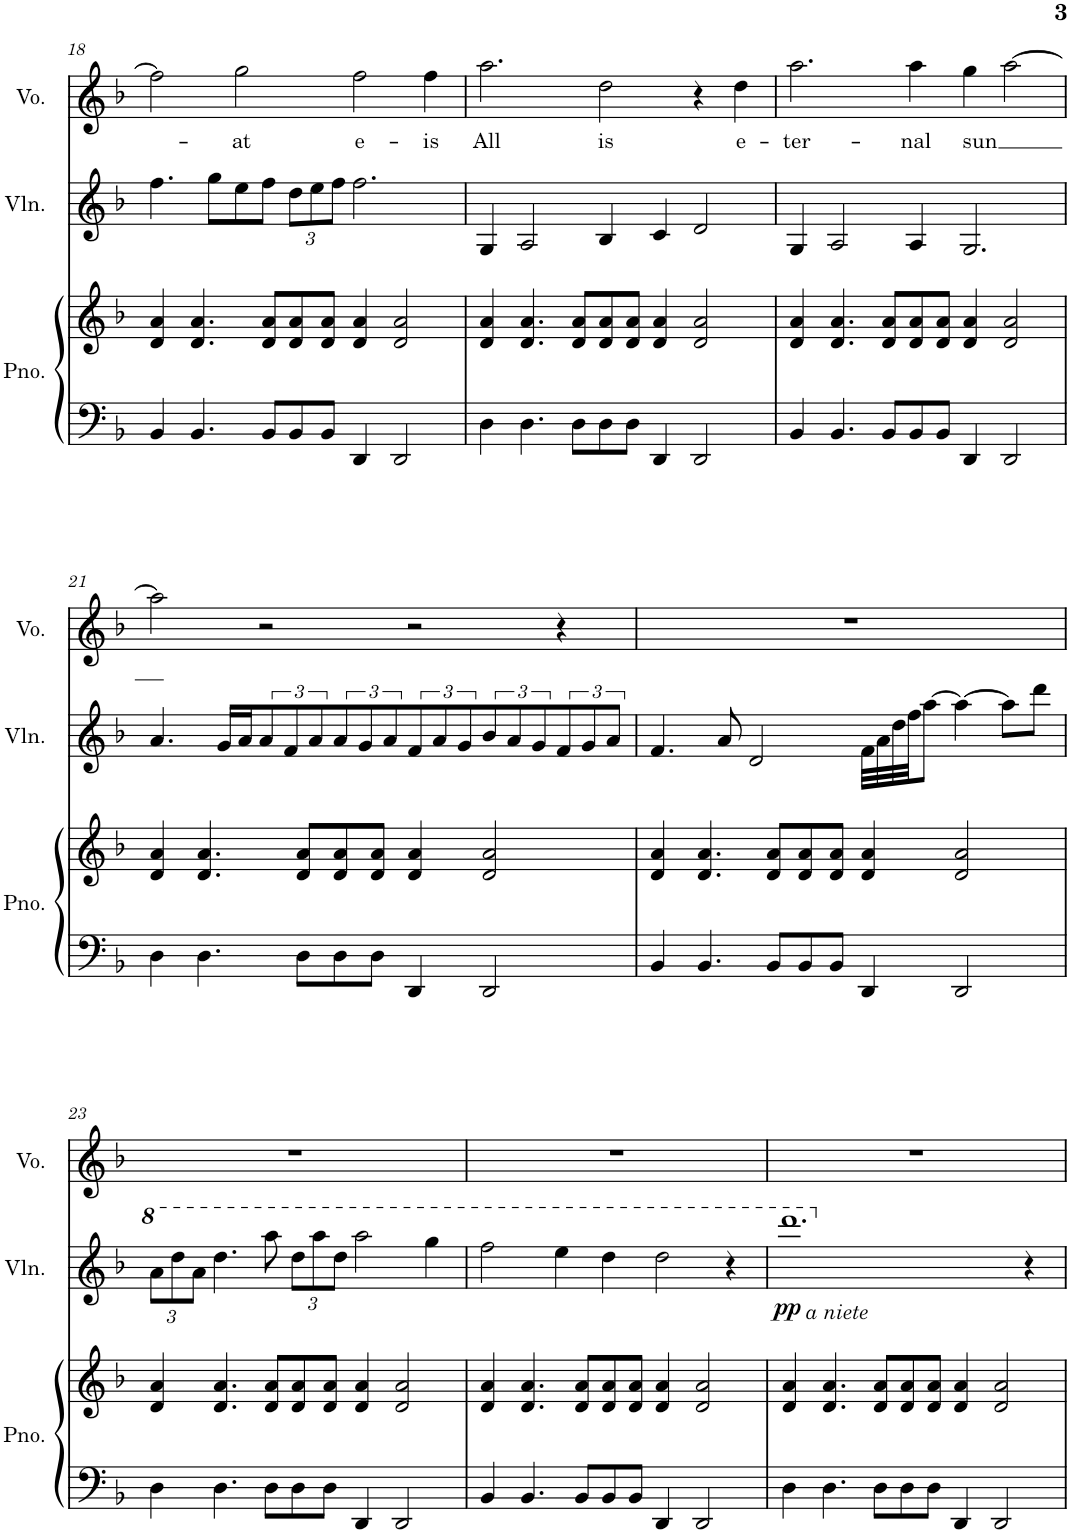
**kern	**kern	**kern	**dynam	**kern	**text
*part3	*part3	*part2	*part2	*part1	*part1
*staff4	*staff3	*staff2	*staff2	*staff1	*staff1
*I"Piano	*	*I"Violin	*	*I"Voice	*
*I'Pno.	*	*I'Vln.	*	*I'Vo.	*
!!LO:PB:g=z
*clefF4	*clefG2	*clefG2	*	*clefG2	*
*k[b-]	*k[b-]	*k[b-]	*	*k[b-]	*
*M7/4	*M7/4	*M7/4	*	*M7/4	*
=18	=18	=18	=18	=18	=18
4BB-/	4d/ 4a/	4.ff\	.	2ff\]	.
4.BB-/	4.d/ 4.a/	.	.	.	.
.	.	8gg\L	.	.	.
!	!	!	!	!	!LO:LY:b
.	.	8ee\	.	2gg\	-at
8BB-/L	8d/ 8a/L	8ff\J	.	.	.
*	*	*Xbrackettup	*	*	*
8BB-/	8d/ 8a/	12dd\L	.	.	.
.	.	12ee\	.	.	.
8BB-/J	8d/ 8a/J	.	.	.	.
.	.	12ff\J	.	.	.
!	!	!	!	!	!LO:LY:b
4DD/	4d/ 4a/	2.ff\	.	2ff\	e-
2DD/	2d/ 2a/	.	.	.	.
!	!	!	!	!	!LO:LY:b
.	.	.	.	4ff\	-is
=19	=19	=19	=19	=19	=19
!	!	!	!	!	!LO:LY:b
4D\	4d/ 4a/	4G/	.	2.aa\	All
4.D\	4.d/ 4.a/	2A/	.	.	.
8D\L	8d/ 8a/L	.	.	.	.
!	!	!	!	!	!LO:LY:b
8D\	8d/ 8a/	4B-/	.	2dd\	is
8D\J	8d/ 8a/J	.	.	.	.
4DD/	4d/ 4a/	4c/	.	.	.
2DD/	2d/ 2a/	2d/	.	4r	.
!	!	!	!	!	!LO:LY:b
.	.	.	.	4dd\	e-
=20	=20	=20	=20	=20	=20
!	!	!	!	!	!LO:LY:b
4BB-/	4d/ 4a/	4G/	.	2.aa\	-ter-
4.BB-/	4.d/ 4.a/	2A/	.	.	.
8BB-/L	8d/ 8a/L	.	.	.	.
!	!	!	!	!	!LO:LY:b
8BB-/	8d/ 8a/	4A/	.	4aa\	-nal
8BB-/J	8d/ 8a/J	.	.	.	.
!	!	!	!	!	!LO:LY:b
4DD/	4d/ 4a/	2.G/	.	4gg\	sun
2DD/	2d/ 2a/	.	.	[2aa\	.
!!LO:LB:g=z
=21	=21	=21	=21	=21	=21
4D\	4d/ 4a/	4.a/	.	2aa\]	.
4.D\	4.d/ 4.a/	.	.	.	.
.	.	16g/LL	.	.	.
.	.	16a/J	.	.	.
*	*	*brackettup	*	*	*
.	.	12a/	.	2r	.
.	.	12f/	.	.	.
8D\L	8d/ 8a/L	.	.	.	.
.	.	12a/	.	.	.
8D\	8d/ 8a/	12a/	.	.	.
.	.	12g/	.	.	.
8D\J	8d/ 8a/J	.	.	.	.
.	.	12a/	.	.	.
4DD/	4d/ 4a/	12f/	.	2r	.
.	.	12a/	.	.	.
.	.	12g/	.	.	.
2DD/	2d/ 2a/	12b-/	.	.	.
.	.	12a/	.	.	.
.	.	12g/	.	.	.
.	.	12f/	.	4r	.
.	.	12g/	.	.	.
.	.	12a/J	.	.	.
=22	=22	=22	=22	=22	=22
4BB-/	4d/ 4a/	4.f/	.	1..r	.
4.BB-/	4.d/ 4.a/	.	.	.	.
.	.	8a/	.	.	.
.	.	2d/	.	.	.
8BB-/L	8d/ 8a/L	.	.	.	.
8BB-/	8d/ 8a/	.	.	.	.
8BB-/J	8d/ 8a/J	.	.	.	.
4DD/	4d/ 4a/	32f\LLL	.	.	.
.	.	32a\	.	.	.
.	.	32dd\	.	.	.
.	.	32ff\JJ	.	.	.
.	.	[8aa\J	.	.	.
2DD/	2d/ 2a/	4aa\_	.	.	.
.	.	8aa\L]	.	.	.
.	.	8ddd\J	.	.	.
!!LO:LB:g=z
=23	=23	=23	=23	=23	=23
*	*	*8va	*	*	*
*	*	*Xbrackettup	*	*	*
4D\	4d/ 4a/	12aa\L	.	1..r	.
.	.	12ddd\	.	.	.
.	.	12aa\J	.	.	.
4.D\	4.d/ 4.a/	4.ddd\	.	.	.
8D\L	8d/ 8a/L	8aaa\	.	.	.
8D\	8d/ 8a/	12ddd\L	.	.	.
.	.	12aaa\	.	.	.
8D\J	8d/ 8a/J	.	.	.	.
.	.	12ddd\J	.	.	.
4DD/	4d/ 4a/	2aaa\	.	.	.
2DD/	2d/ 2a/	.	.	.	.
.	.	4ggg\	.	.	.
=24	=24	=24	=24	=24	=24
4BB-/	4d/ 4a/	2fff\	.	1..r	.
4.BB-/	4.d/ 4.a/	.	.	.	.
.	.	4eee\	.	.	.
8BB-/L	8d/ 8a/L	.	.	.	.
8BB-/	8d/ 8a/	4ddd\	.	.	.
8BB-/J	8d/ 8a/J	.	.	.	.
4DD/	4d/ 4a/	2ddd\	.	.	.
2DD/	2d/ 2a/	.	.	.	.
.	.	4r	.	.	.
=25	=25	=25	=25	=25	=25
!	!	!LO:TX:b:i:t=a niete	!	!	!
!	!	!	!LO:DY:b	!	!
4D\	4d/ 4a/	1.dddd	pp	1..r	.
4.D\	4.d/ 4.a/	.	.	.	.
8D\L	8d/ 8a/L	.	.	.	.
8D\	8d/ 8a/	.	.	.	.
8D\J	8d/ 8a/J	.	.	.	.
4DD/	4d/ 4a/	.	.	.	.
2DD/	2d/ 2a/	.	.	.	.
*	*	*X8va	*	*	*
.	.	4r	.	.	.
=	=	=	=	=	=
*-	*-	*-	*-	*-	*-
